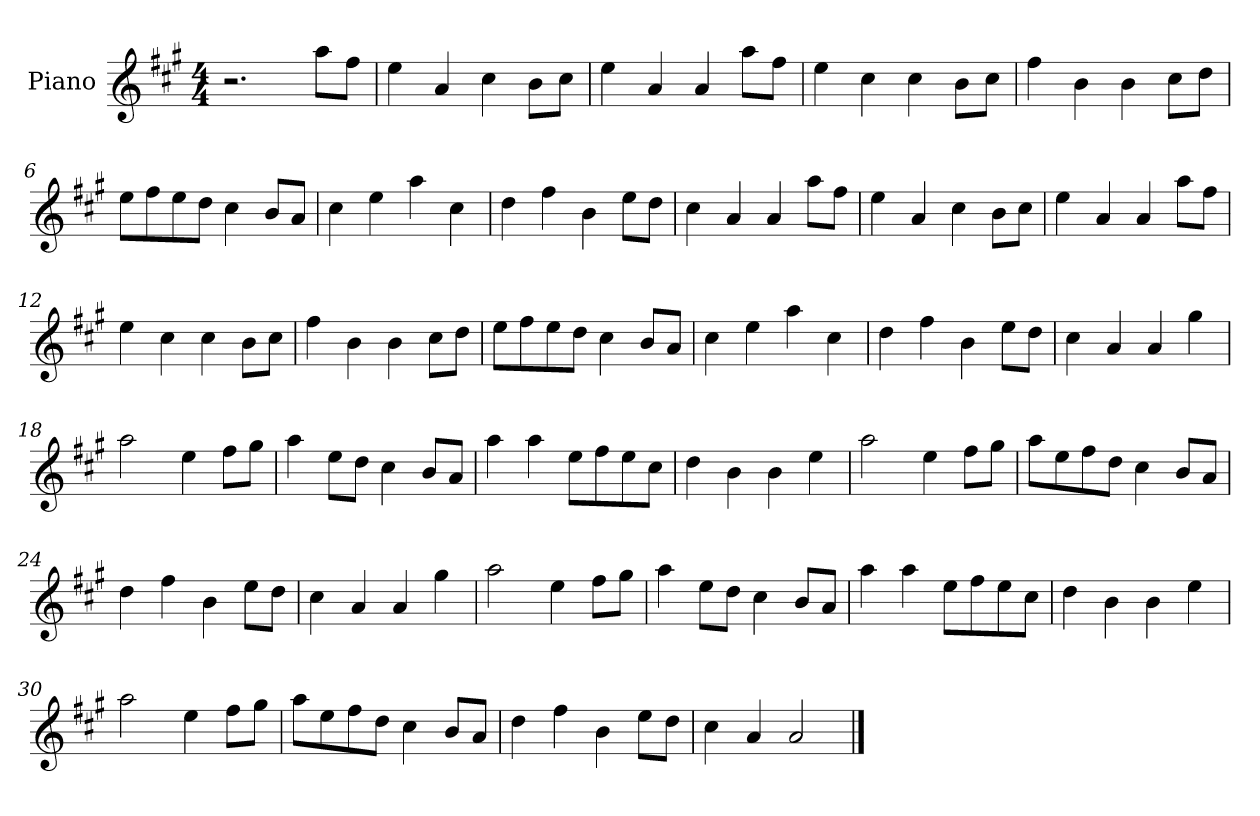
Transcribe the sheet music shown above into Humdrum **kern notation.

**kern
*part1
*staff1
*I"Piano
*I'Pno
*clefG2
*k[f#c#g#]
*M4/4
=1
2.r
8aa\L
8ff#\J
=2
4ee\
4a/
4cc#\
8b\L
8cc#\J
=3
4ee\
4a/
4a/
8aa\L
8ff#\J
=4
4ee\
4cc#\
4cc#\
8b\L
8cc#\J
=5
4ff#\
4b\
4b\
8cc#\L
8dd\J
=6
8ee\L
8ff#\
8ee\
8dd\J
4cc#\
8b/L
8a/J
=7
4cc#\
4ee\
4aa\
4cc#\
=8
4dd\
4ff#\
4b\
8ee\L
8dd\J
=9
4cc#\
4a/
4a/
8aa\L
8ff#\J
=10
4ee\
4a/
4cc#\
8b\L
8cc#\J
=11
4ee\
4a/
4a/
8aa\L
8ff#\J
=12
4ee\
4cc#\
4cc#\
8b\L
8cc#\J
=13
4ff#\
4b\
4b\
8cc#\L
8dd\J
=14
8ee\L
8ff#\
8ee\
8dd\J
4cc#\
8b/L
8a/J
=15
4cc#\
4ee\
4aa\
4cc#\
=16
4dd\
4ff#\
4b\
8ee\L
8dd\J
=17
4cc#\
4a/
4a/
4gg#\
=18
2aa\
4ee\
8ff#\L
8gg#\J
=19
4aa\
8ee\L
8dd\J
4cc#\
8b/L
8a/J
=20
4aa\
4aa\
8ee\L
8ff#\
8ee\
8cc#\J
=21
4dd\
4b\
4b\
4ee\
=22
2aa\
4ee\
8ff#\L
8gg#\J
=23
8aa\L
8ee\
8ff#\
8dd\J
4cc#\
8b/L
8a/J
=24
4dd\
4ff#\
4b\
8ee\L
8dd\J
=25
4cc#\
4a/
4a/
4gg#\
=26
2aa\
4ee\
8ff#\L
8gg#\J
=27
4aa\
8ee\L
8dd\J
4cc#\
8b/L
8a/J
=28
4aa\
4aa\
8ee\L
8ff#\
8ee\
8cc#\J
=29
4dd\
4b\
4b\
4ee\
=30
2aa\
4ee\
8ff#\L
8gg#\J
=31
8aa\L
8ee\
8ff#\
8dd\J
4cc#\
8b/L
8a/J
=32
4dd\
4ff#\
4b\
8ee\L
8dd\J
=33
4cc#\
4a/
2a/
==
*-
